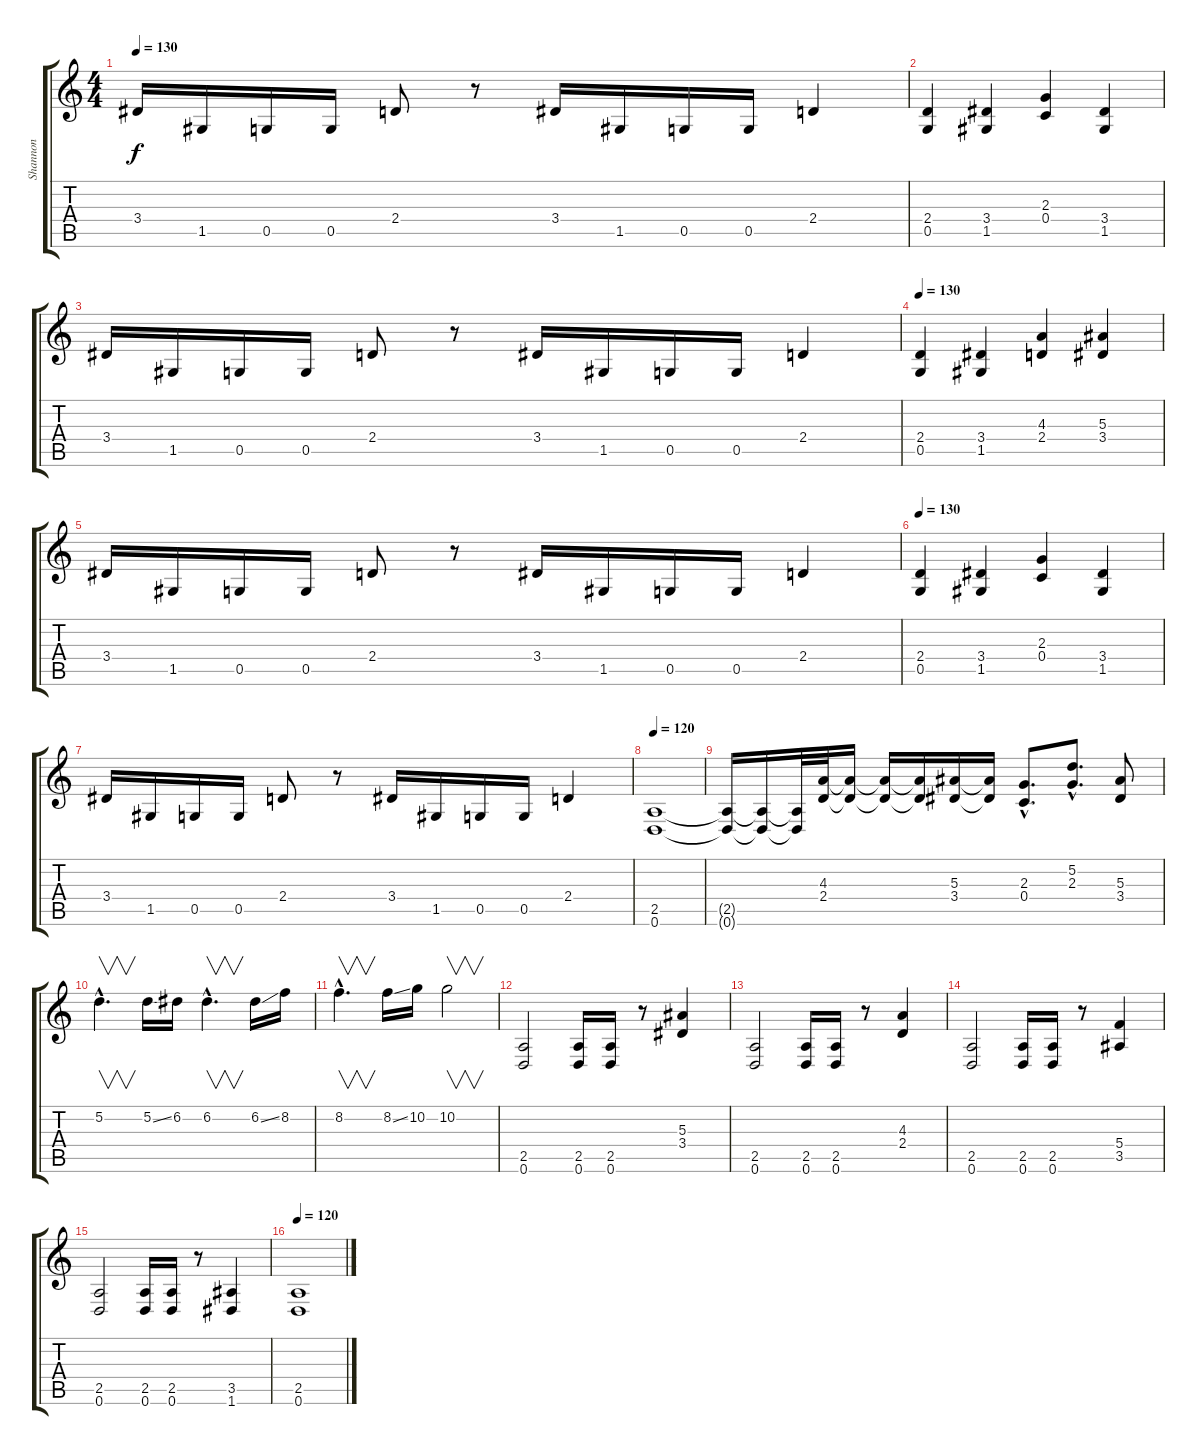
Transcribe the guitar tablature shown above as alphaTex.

\track ("Shannon" "Shannon") {instrument distortionguitar}
\staff {score tabs}
\tuning (D4 A3 F3 C3 G2 D2) {hide}
\ts (4 4)
\tempo 130
\clef g2
\ks c
3.4.16{dy f} 1.5.16 0.5.16 0.5.16 2.4.8 r.8 3.4.16 1.5.16 0.5.16 0.5.16 2.4.4 |
(2.4 0.5).4 (3.4 1.5).4 (2.3 0.4).4 (3.4 1.5).4 |
3.4.16 1.5.16 0.5.16 0.5.16 2.4.8 r.8 3.4.16 1.5.16 0.5.16 0.5.16 2.4.4 |
\tempo 130
(2.4 0.5).4 (3.4 1.5).4 (4.3 2.4).4 (5.3 3.4).4 |
3.4.16 1.5.16 0.5.16 0.5.16 2.4.8 r.8 3.4.16 1.5.16 0.5.16 0.5.16 2.4.4 |
\tempo 130
(2.4 0.5).4 (3.4 1.5).4 (2.3 0.4).4 (3.4 1.5).4 |
3.4.16 1.5.16 0.5.16 0.5.16 2.4.8 r.8 3.4.16 1.5.16 0.5.16 0.5.16 2.4.4 |
\tempo 120
(2.5 0.6).1 |
(2.5{t} 0.6{t}).16 (2.5{t} 0.6{t}).16 (2.5{t} 0.6{t}).32 (4.3 2.4).32 (4.3{t} 2.4{t}).16 (4.3{t} 2.4{t}).16 (4.3{t} 2.4{t}).16 (5.3 3.4).16 (5.3{t} 3.4{t}).16 (2.3{hac} 0.4{hac}).8{d} (5.2{hac} 2.3{hac}).8{d} (5.3 3.4).8 |
5.2{hac}.4{v d} 5.2{ss}.16 6.2.16 6.2{hac}.4{v d} 6.2{ss}.16 8.2.16 |
8.2{hac}.4{v d} 8.2{ss}.16 10.2.16 10.2.2{v} |
(2.5 0.6).2 (2.5 0.6).16 (2.5 0.6).16 r.8 (5.3 3.4).4 |
(2.5 0.6).2 (2.5 0.6).16 (2.5 0.6).16 r.8 (4.3 2.4).4 |
(2.5 0.6).2 (2.5 0.6).16 (2.5 0.6).16 r.8 (5.4 3.5).4 |
(2.5 0.6).2 (2.5 0.6).16 (2.5 0.6).16 r.8 (3.5 1.6).4 |
\tempo 120
(2.5 0.6).1
